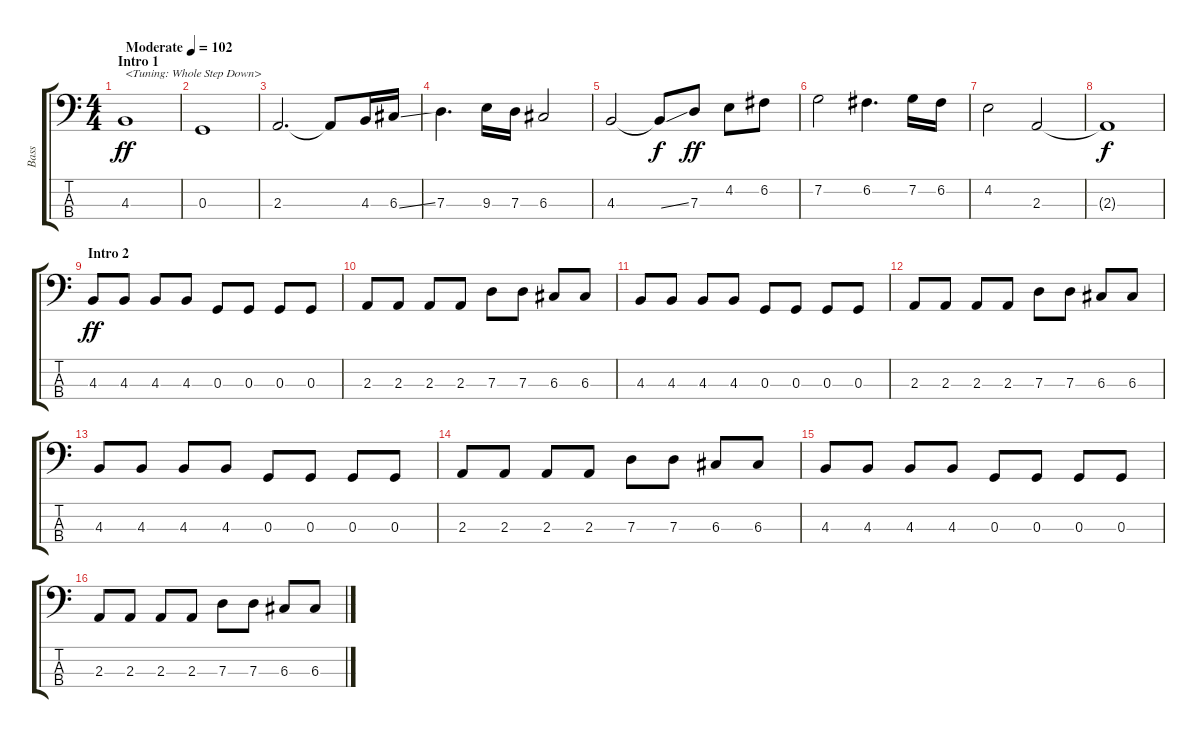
\track ("Bass" "Bass") {instrument electricbasspick}
\staff {score tabs}
\tuning (F2 C2 G1 D1) {hide}
\ts (4 4)
\section ("" "Intro 1")
\tempo (102 "Moderate")
\clef f4
\ks c
4.3.1{txt "<Tuning: Whole Step Down>" dy ff instrument electricbasspick} |
0.3.1 |
2.3.2{d} 2.3{t}.8 4.3.16 6.3{ss}.16 |
7.3.4{d} 9.3.16 7.3.16 6.3.2 |
4.3.2 4.3{ss t}.8{dy f} 7.3.8{dy ff} 4.2.8 6.2.8 |
7.2.2 6.2.4{d} 7.2.16 6.2.16 |
4.2.2 2.3.2 |
2.3{t}.1{dy f} |
\section ("" "Intro 2")
4.3.8{dy ff} 4.3.8 4.3.8 4.3.8 0.3.8 0.3.8 0.3.8 0.3.8 |
2.3.8 2.3.8 2.3.8 2.3.8 7.3.8 7.3.8 6.3.8 6.3.8 |
4.3.8 4.3.8 4.3.8 4.3.8 0.3.8 0.3.8 0.3.8 0.3.8 |
2.3.8 2.3.8 2.3.8 2.3.8 7.3.8 7.3.8 6.3.8 6.3.8 |
4.3.8 4.3.8 4.3.8 4.3.8 0.3.8 0.3.8 0.3.8 0.3.8 |
2.3.8 2.3.8 2.3.8 2.3.8 7.3.8 7.3.8 6.3.8 6.3.8 |
4.3.8 4.3.8 4.3.8 4.3.8 0.3.8 0.3.8 0.3.8 0.3.8 |
2.3.8 2.3.8 2.3.8 2.3.8 7.3.8 7.3.8 6.3.8 6.3.8
